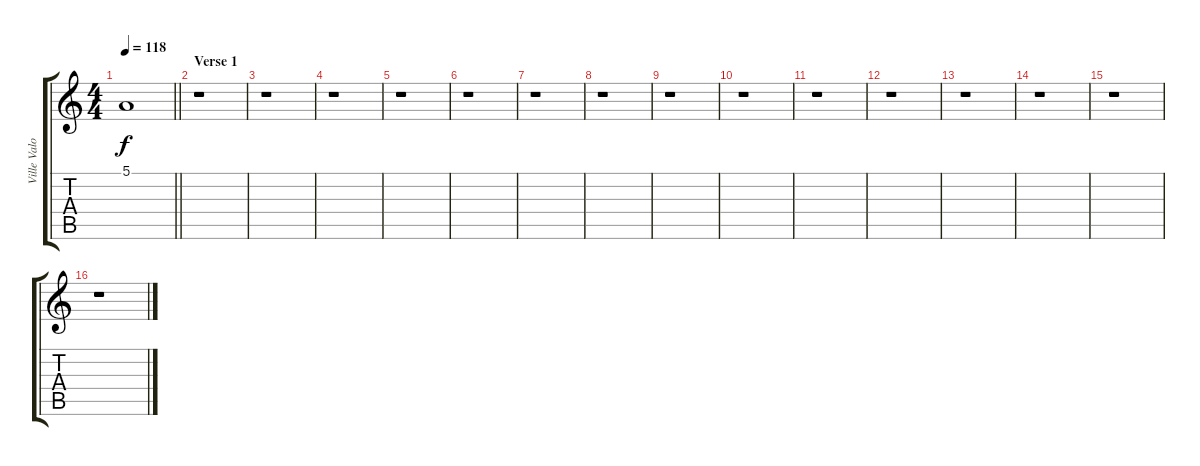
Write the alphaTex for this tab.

\track ("Ville Valo (Voice)" "Ville Valo") {instrument synthvoice}
\staff {score tabs}
\tuning (E4 B3 G3 D3 A2 E2) {hide}
\ts (4 4)
\tempo 118
\clef g2
\barLineRight lightlight
\ks c
5.1{t}.1{dy f} |
\section ("" "Verse 1")
r.1 |
r.1 |
r.1 |
r.1 |
r.1 |
r.1 |
r.1 |
r.1 |
r.1 |
r.1 |
r.1 |
r.1 |
r.1 |
r.1 |
r.1
